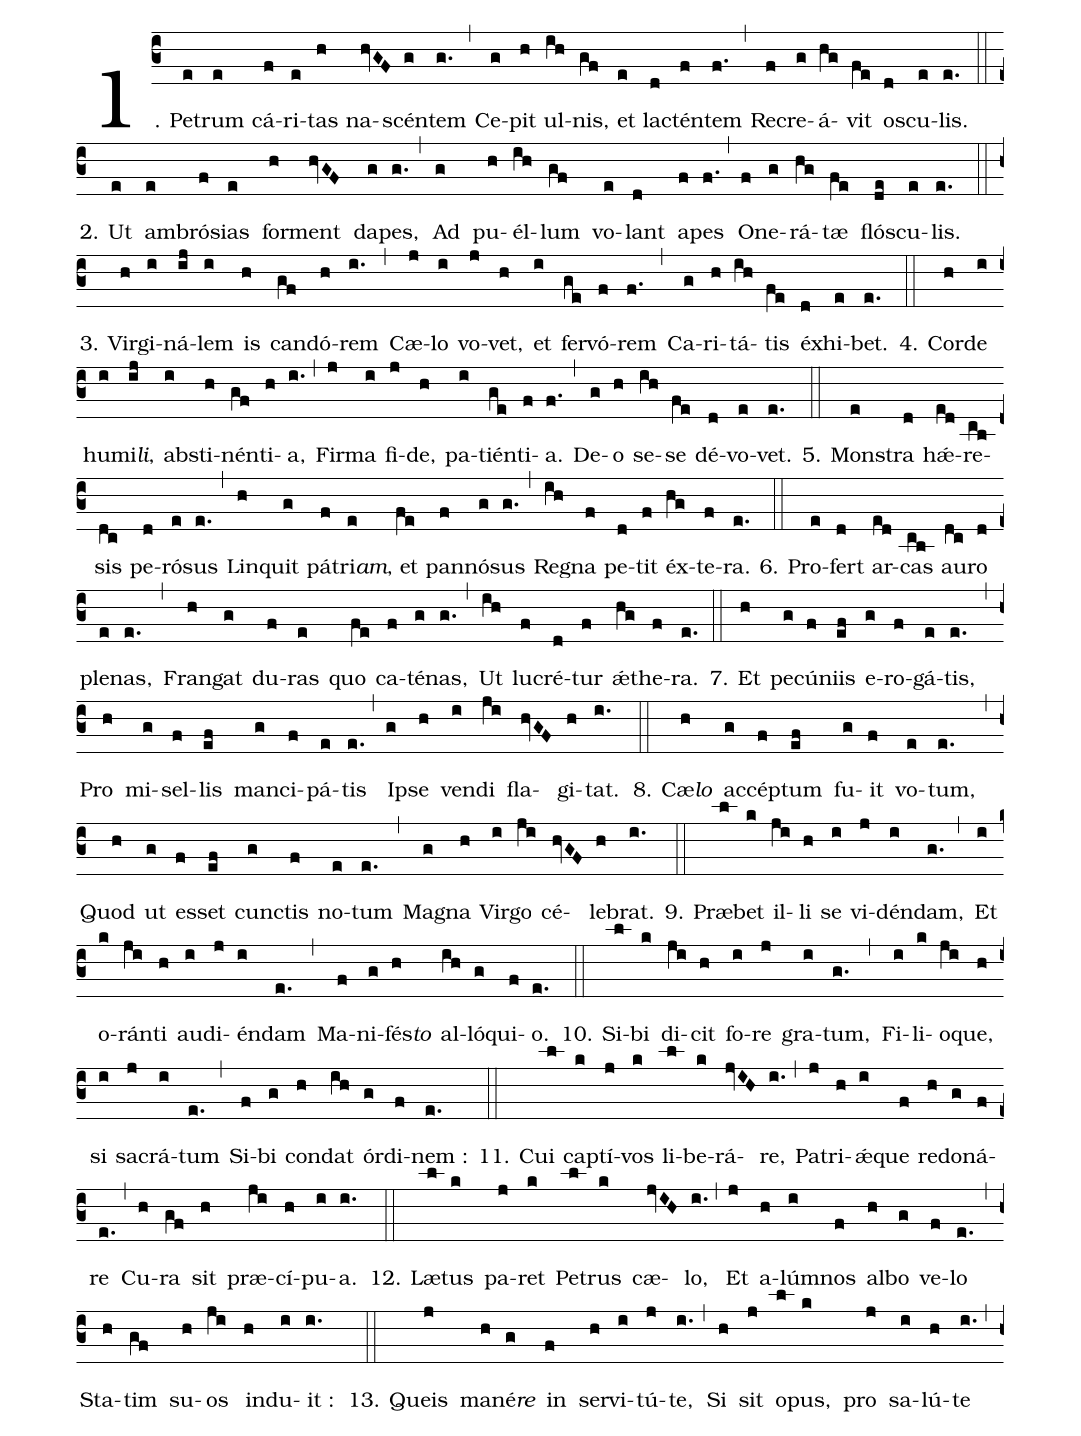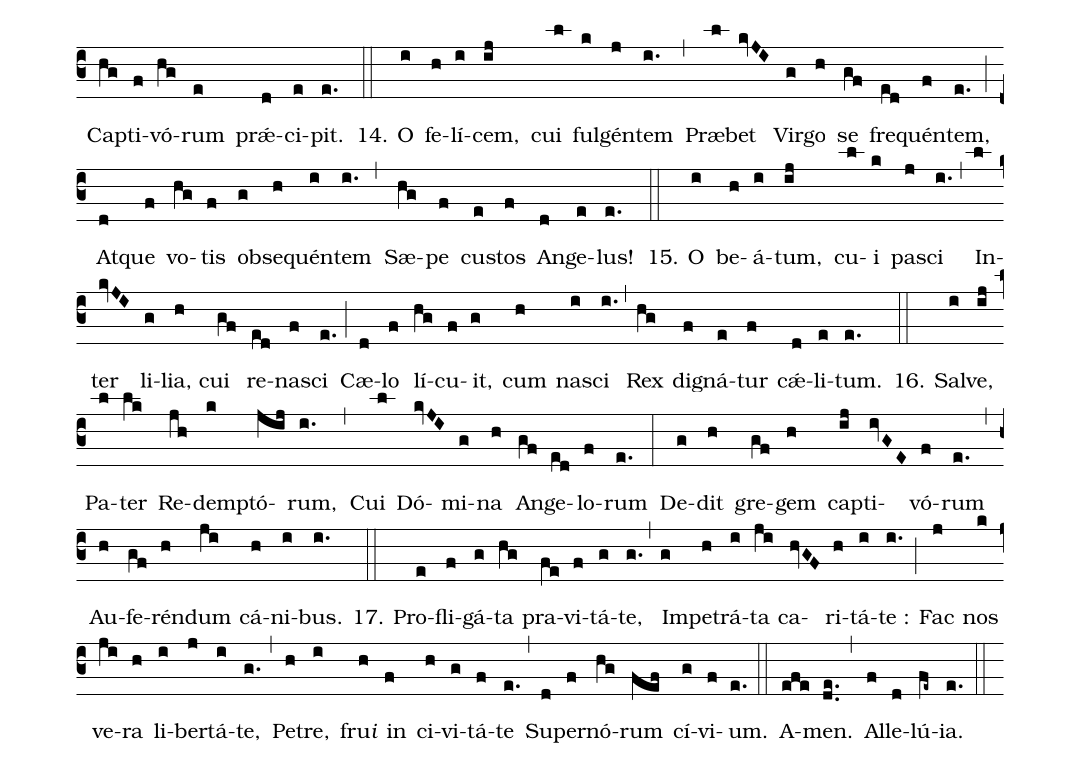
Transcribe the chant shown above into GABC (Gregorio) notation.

%%
(c3)1. Pe(e)trum(e) cá(f)ri(e)tas(h) na(hvGF)scén(g)tem(g.) (,)
Ce(g)pit(h) ul(ih)nis,(gf) et(e) lac(d)tén(f)tem(f.) (,)
Re(f)cre(g)á(hg)vit(fe) o(d)scu(e)lis.(e.) (::)

2. Ut(e) am(e)bró(f)sias(e) for(h)ment(hvGF) da(g)pes,(g.) (,)
Ad(g) pu(h)él(ih)lum(gf) vo(e)lant(d) a(f)pes(f.) (,)
O(f)ne(g)rá(hg)tæ(fe) fló(de)scu(e)lis.(e.) (::)

3. Vir(h)gi(i)ná(ij)lem(i) is(h) can(gf)dó(h)rem(i.) (,)
Cæ(j)lo(i) vo(j)vet,(h) et(i) fer(ge)vó(f)rem(f.) (,)
Ca(g)ri(h)tá(ih)tis(fe) éx(d)hi(e)bet.(e.) (::)

4. Cor(h)de(i) hu(i)mi<i>li</i>,(ij) ab(i)sti(h)nén(gf)ti(h)a,(i.) (,)
Fir(j)ma(i) fi(j)de,(h) pa(i)tién(ge)ti(f)a.(f.) (,)
De(g)o(h) se(ih)se(fe) dé(d)vo(e)vet.(e.) (::)

5. Mon(e)stra(d) hǽ(ed)re(cb)sis(dc) pe(d)ró(e)sus(e.) (,)
Lin(h)quit(g) pá(f)tr{i}<i>am</i>(e), et(fe) pan(f)nó(g)sus(g.) (,)
Re(ih)gna(f) pe(d)tit(f) éx(hg)te(f)ra.(e.) (::)

6. Pro(e)fert(d) ar(ed)cas(cb) au(dc)ro(d) ple(e)nas,(e.) (,)
Fran(h)gat(g) du(f)ras(e) quo(fe) ca(f)té(g)nas,(g.) (,)
Ut(ih) lu(f)cré(d)tur(f) ǽ(hg)the(f)ra.(e.) (::)

7. Et(h) pe(g)cú(f)niis(ef) e(g)ro(f)gá(e)tis,(e.) (,)
Pro(h) mi(g)sel(f)lis(ef) man(g)ci(f)pá(e)tis(e.) (,)
I(g)pse(h) ven(i)di(ji) fla(hvGF)gi(h)tat.(i.) (::)

8. Cæ<i>lo</i>(h) ac(g)cép(f)tum(ef) fu(g)it(f) vo(e)tum,(e.) (,)
Quod(h) ut(g) es(f)set(ef) cun(g)ctis(f) no(e)tum(e.) (,)
Ma(g)gna(h) Vir(i)go(ji) cé(hvGF)le(h)brat.(i.) (::)

9. Præ(l)bet(k) il(ji)li(h) se(i) vi(j)dén(i)dam,(g.) (,)
Et(i) o(k)rán(ji)ti(h) au(i)di(j)én(i)dam(e.) (,)
Ma(f)ni(g)fés<i>to</i>(h) al(ih)ló(g)qui(f)o.(e.) (::)

10. Si(l)bi(k) di(ji)cit(h) fo(i)re(j) gra(i)tum,(g.) (,)
Fi(i)li(k)o(ji)que,(h) si(i) sa(j)crá(i)tum(e.) (,)
Si(f)bi(g) con(h)dat(ih) ór(g)di(f)nem~:(e.) (::)

11. Cui(l) cap(k)tí(j)vos(k) li(l)be(k)rá(jvIH)re,(i.) (,)
Pa(j)tri(h)ǽ(i)que(f) re(h)do(g)ná(f)re(e.) (,)
Cu(h)ra(gf) sit(h) præ(ji)cí(h)pu(i)a.(i.) (::)

12. Læ(l)tus(k) pa(j)ret(k) Pe(l)trus(k) cæ(jvIH)lo,(i.) (,)
Et(j) a(h)lúm(i)nos(f) al(h)bo(g) ve(f)lo(e.) (,)
Sta(h)tim(gf) su(h)os(ji) in(h)du(i)it~:(i.) (::)

13. Queis(j) ma(h)né<i>re</i>(g) in(f) ser(h)vi(i)tú(j)te,(i.) (,)
Si(h) sit(j) o(l)pus,(k) pro(j) sa(i)lú(h)te(i.) (,)
Cap(hg)ti(f)vó(hg)rum(e) prǽ(d)ci(e)pit.(e.) (::)

14. O(i) fe(h)lí(i)cem,(ij) cui(l) ful(k)gén(j)tem(i.) (,)
Præ(l)bet(kvJI) Vir(g)go(h) se(gf) fre(ed)quén(f)tem,(e.) (;)
At(d)que(f) vo(hg)tis(f) ob(g)se(h)quén(i)tem(i.) (,)
Sæ(hg)pe(f) cu(e)stos(f) An(d)ge(e)lus!(e.) (::)

15. O(i) be(h)á(i)tum,(ij) cu(l)i(k) pa(j)sci(i.) (,)
In(l)ter(kvJI) li(g)lia(h), cui(gf) re(ed)na(f)sci(e.) (;)
Cæ(d)lo(f) lí(hg)cu(f)it,(g) cum(h) na(i)sci(i.) (,)
Rex(hg) di(f)gná(e)tur(f) cǽ(d)li(e)tum.(e.) (::)

16. Sal(i)ve,(ij) Pa(l)ter(lk) Re(jh)dem(k)ptó(jij)rum,(i.) (,)
Cui(l) Dó(kvJI)mi(g)na(h) An(gf)ge(ed)lo(f)rum(e.) (:)
De(g)dit(h) gre(gf)gem(h) cap(ij)ti(ivGE)vó(f)rum(e.) (,)
Au(h)fe(gf)rén(h)dum(ji) cá(h)ni(i)bus.(i.) (::)

17. Pro(e)fli(f)gá(g)ta(hg) pra(fe)vi(f)tá(g)te,(g.) (,)
Im(g)pe(h)trá(i)ta(ji) ca(hvGF)ri(h)tá(i)te~:(i.) (;)
Fac(j) nos(k) ve(ji)ra(h) li(i)ber(j)tá(i)te,(g.) (,)
Pe(h)tre,(i) fr{u}<i>i</i>(h) in(f) ci(h)vi(g)tá(f)te(e.) (,)
Su(d)per(f)nó(hg)rum(fef) cí(g)vi(f)um.(e.) (::)

A(efe)men.(de..) (,) Al(f)le(d)lú(fe~)ia.(e.) (::)
